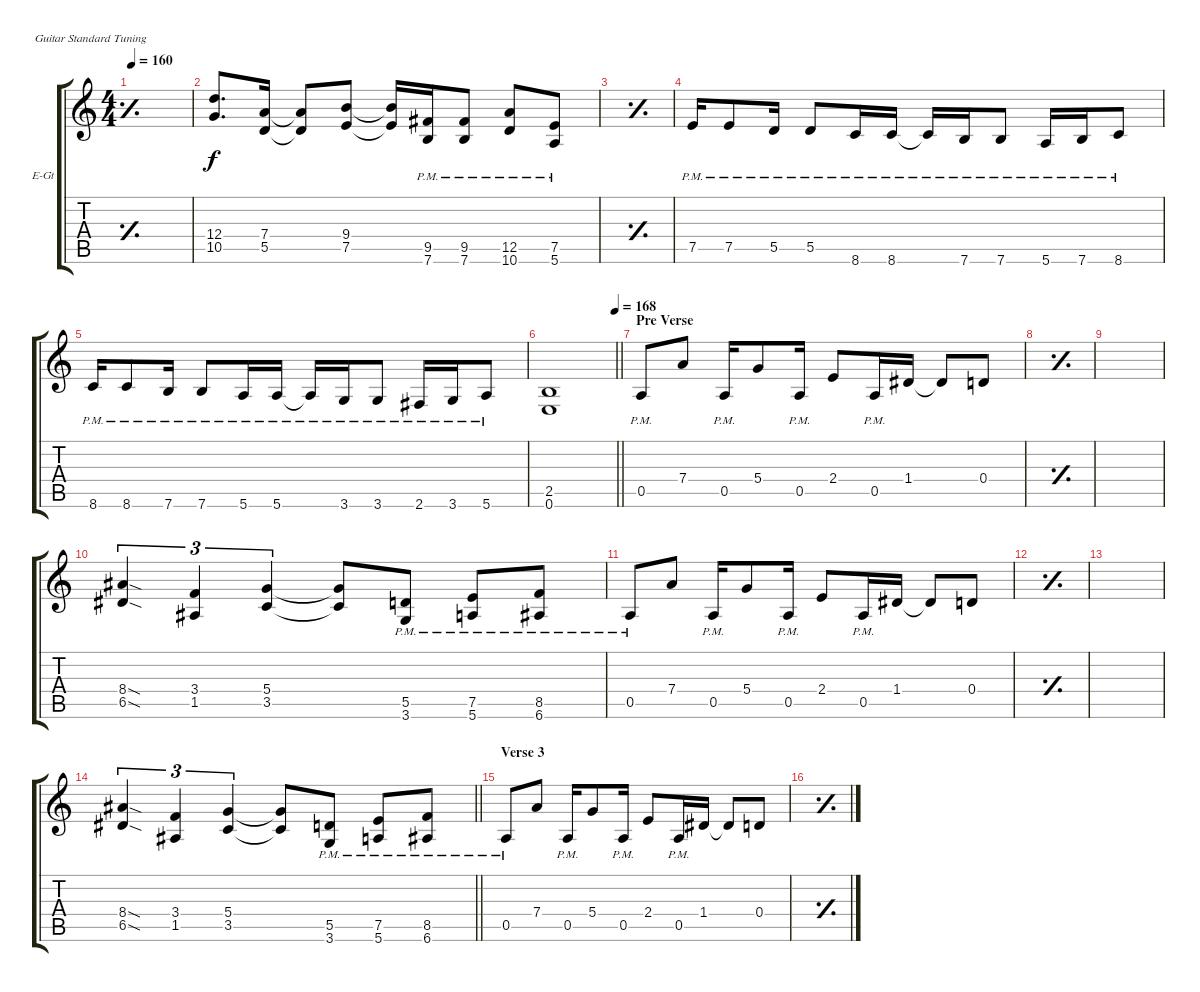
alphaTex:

\bracketExtendMode groupsimilarinstruments
\firstSystemTrackNameOrientation horizontal
\otherSystemsTrackNameOrientation horizontal
\track ("Guitar I" "E-Gt") {instrument distortionguitar}
\staff {score tabs}
\tuning (E4 B3 G3 D3 A2 E2)
\ts (4 4)
\tempo 160
\clef g2
\simile simple
\ks c
|
(12.4 10.5).8{d} (7.4 5.5).16 (7.4{t} 5.5{t}).8 (9.4 7.5).8 (9.4{t} 7.5{t}).16 (9.5{pm} 7.6{pm}).16 (9.5{pm} 7.6{pm}).8 (12.5{pm} 10.6{pm}).8 (7.5{pm} 5.6{pm}).8 |
\simile simple
|
\simile none
7.5{pm}.16 7.5{pm}.8 5.5{pm}.16 5.5{pm}.8 8.6{pm}.16 8.6{pm}.16 8.6{pm t}.16 7.6{pm}.16 7.6{pm}.8 5.6{pm}.16 7.6{pm}.16 8.6{pm}.8 |
8.6{pm}.16 8.6{pm}.8 7.6{pm}.16 7.6{pm}.8 5.6{pm}.16 5.6{pm}.16 5.6{pm t}.16 3.6{pm}.16 3.6{pm}.8 2.6{pm}.16 3.6{pm}.16 5.6{pm}.8 |
\tempo (168 1)
\barLineRight lightlight
(2.5 0.6).1 |
\section ("" "Pre Verse")
0.5{pm}.8 7.4.8 0.5{pm}.16 5.4.8 0.5{pm}.16 2.4.8 0.5{pm}.16 1.4.16 1.4{t}.8 0.4.8 |
\simile simple
|
|
\simile none
(8.4{sod} 6.5{sod}).4{tu (3 2)} (3.4 1.5).4{tu (3 2)} (5.4 3.5).4{tu (3 2)} (5.4{t} 3.5{t}).8 (5.5{pm} 3.6{pm}).8 (7.5{pm} 5.6{pm}).8 (8.5{pm} 6.6{pm}).8 |
0.5{pm}.8 7.4.8 0.5{pm}.16 5.4.8 0.5{pm}.16 2.4.8 0.5{pm}.16 1.4.16 1.4{t}.8 0.4.8 |
\simile simple
|
|
\simile none
\barLineRight lightlight
(8.4{sod} 6.5{sod}).4{tu (3 2)} (3.4 1.5).4{tu (3 2)} (5.4 3.5).4{tu (3 2)} (5.4{t} 3.5{t}).8 (5.5{pm} 3.6{pm}).8 (7.5{pm} 5.6{pm}).8 (8.5{pm} 6.6{pm}).8 |
\section ("" "Verse 3")
0.5{pm}.8 7.4.8 0.5{pm}.16 5.4.8 0.5{pm}.16 2.4.8 0.5{pm}.16 1.4.16 1.4{t}.8 0.4.8 |
\simile simple
